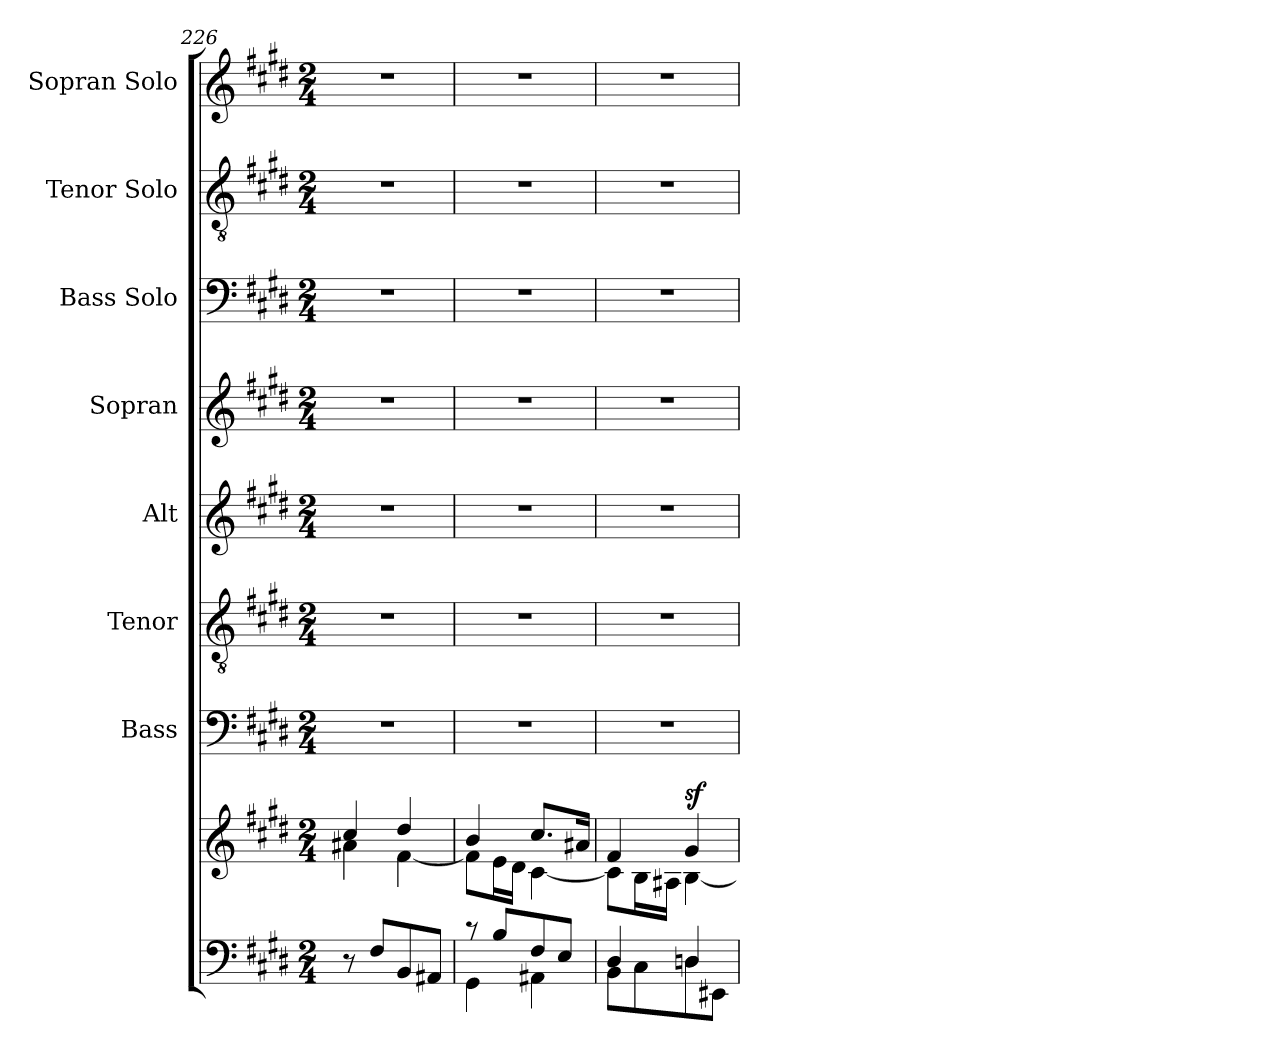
**kern	**kern	**dynam	**kern	**kern	**kern	**kern	**kern	**kern	**kern
*part8	*part8	*part8	*part7	*part6	*part5	*part4	*part3	*part2	*part1
*staff9	*staff8	*staff8/9	*staff7	*staff6	*staff5	*staff4	*staff3	*staff2	*staff1
*	*	*	*I"Bass	*I"Tenor	*I"Alt	*I"Sopran	*I"Bass Solo	*I"Tenor Solo	*I"Sopran Solo
*	*	*	*I'B.	*I'T.	*I'A.	*I'S.	*I'B. Solo	*I'T. Solo	*I'S. Solo
*clefF4	*clefG2	*	*clefF4	*clefGv2	*clefG2	*clefG2	*clefF4	*clefGv2	*clefG2
*k[f#c#g#d#]	*k[f#c#g#d#]	*	*k[f#c#g#d#]	*k[f#c#g#d#]	*k[f#c#g#d#]	*k[f#c#g#d#]	*k[f#c#g#d#]	*k[f#c#g#d#]	*k[f#c#g#d#]
*E:	*E:	*	*E:	*E:	*E:	*E:	*E:	*E:	*E:
*M2/4	*M2/4	*	*M2/4	*M2/4	*M2/4	*M2/4	*M2/4	*M2/4	*M2/4
=226	=226	=226	=226	=226	=226	=226	=226	=226	=226
*	*^	*	*	*	*	*	*	*	*
8r	4cc#/	4a#X\	.	2r	2r	2r	2r	2r	2r	2r
8F#/L	.	.	.	.	.	.	.	.	.	.
8BB/	4dd#/	[<4f#\	.	.	.	.	.	.	.	.
8AA#X/J	.	.	.	.	.	.	.	.	.	.
!!LO:LB:g=z
=227	=227	=227	=227	=227	=227	=227	=227	=227	=227	=227
*^	*	*	*	*	*	*	*	*	*	*
8rB	4GG#\	4b/	8f#\L]	.	2r	2r	2r	2r	2r	2r	2r
8B/L	.	.	16e\L	.	.	.	.	.	.	.	.
.	.	.	16d#\JJ	.	.	.	.	.	.	.	.
8F#/	4AA#X\	8.cc#/L	[<4c#\	.	.	.	.	.	.	.	.
8E/J	.	.	.	.	.	.	.	.	.	.	.
.	.	16a#X/Jk	.	.	.	.	.	.	.	.	.
=228	=228	=228	=228	=228	=228	=228	=228	=228	=228	=228	=228
4D#/	8BB\L	4f#/	8c#\L]	.	2r	2r	2r	2r	2r	2r	2r
.	8C#\	.	16B\L	.	.	.	.	.	.	.	.
.	.	.	16A#X\JJ	.	.	.	.	.	.	.	.
!	!	!	!	!LO:DY:a	!	!	!	!	!	!	!
4Dn/	8D\	4g#/	[<4B\	sf	.	.	.	.	.	.	.
.	8EE#X\J	.	.	.	.	.	.	.	.	.	.
*v	*v	*	*	*	*	*	*	*	*	*	*
*	*v	*v	*	*	*	*	*	*	*	*
=	=	=	=	=	=	=	=	=	=
*-	*-	*-	*-	*-	*-	*-	*-	*-	*-
